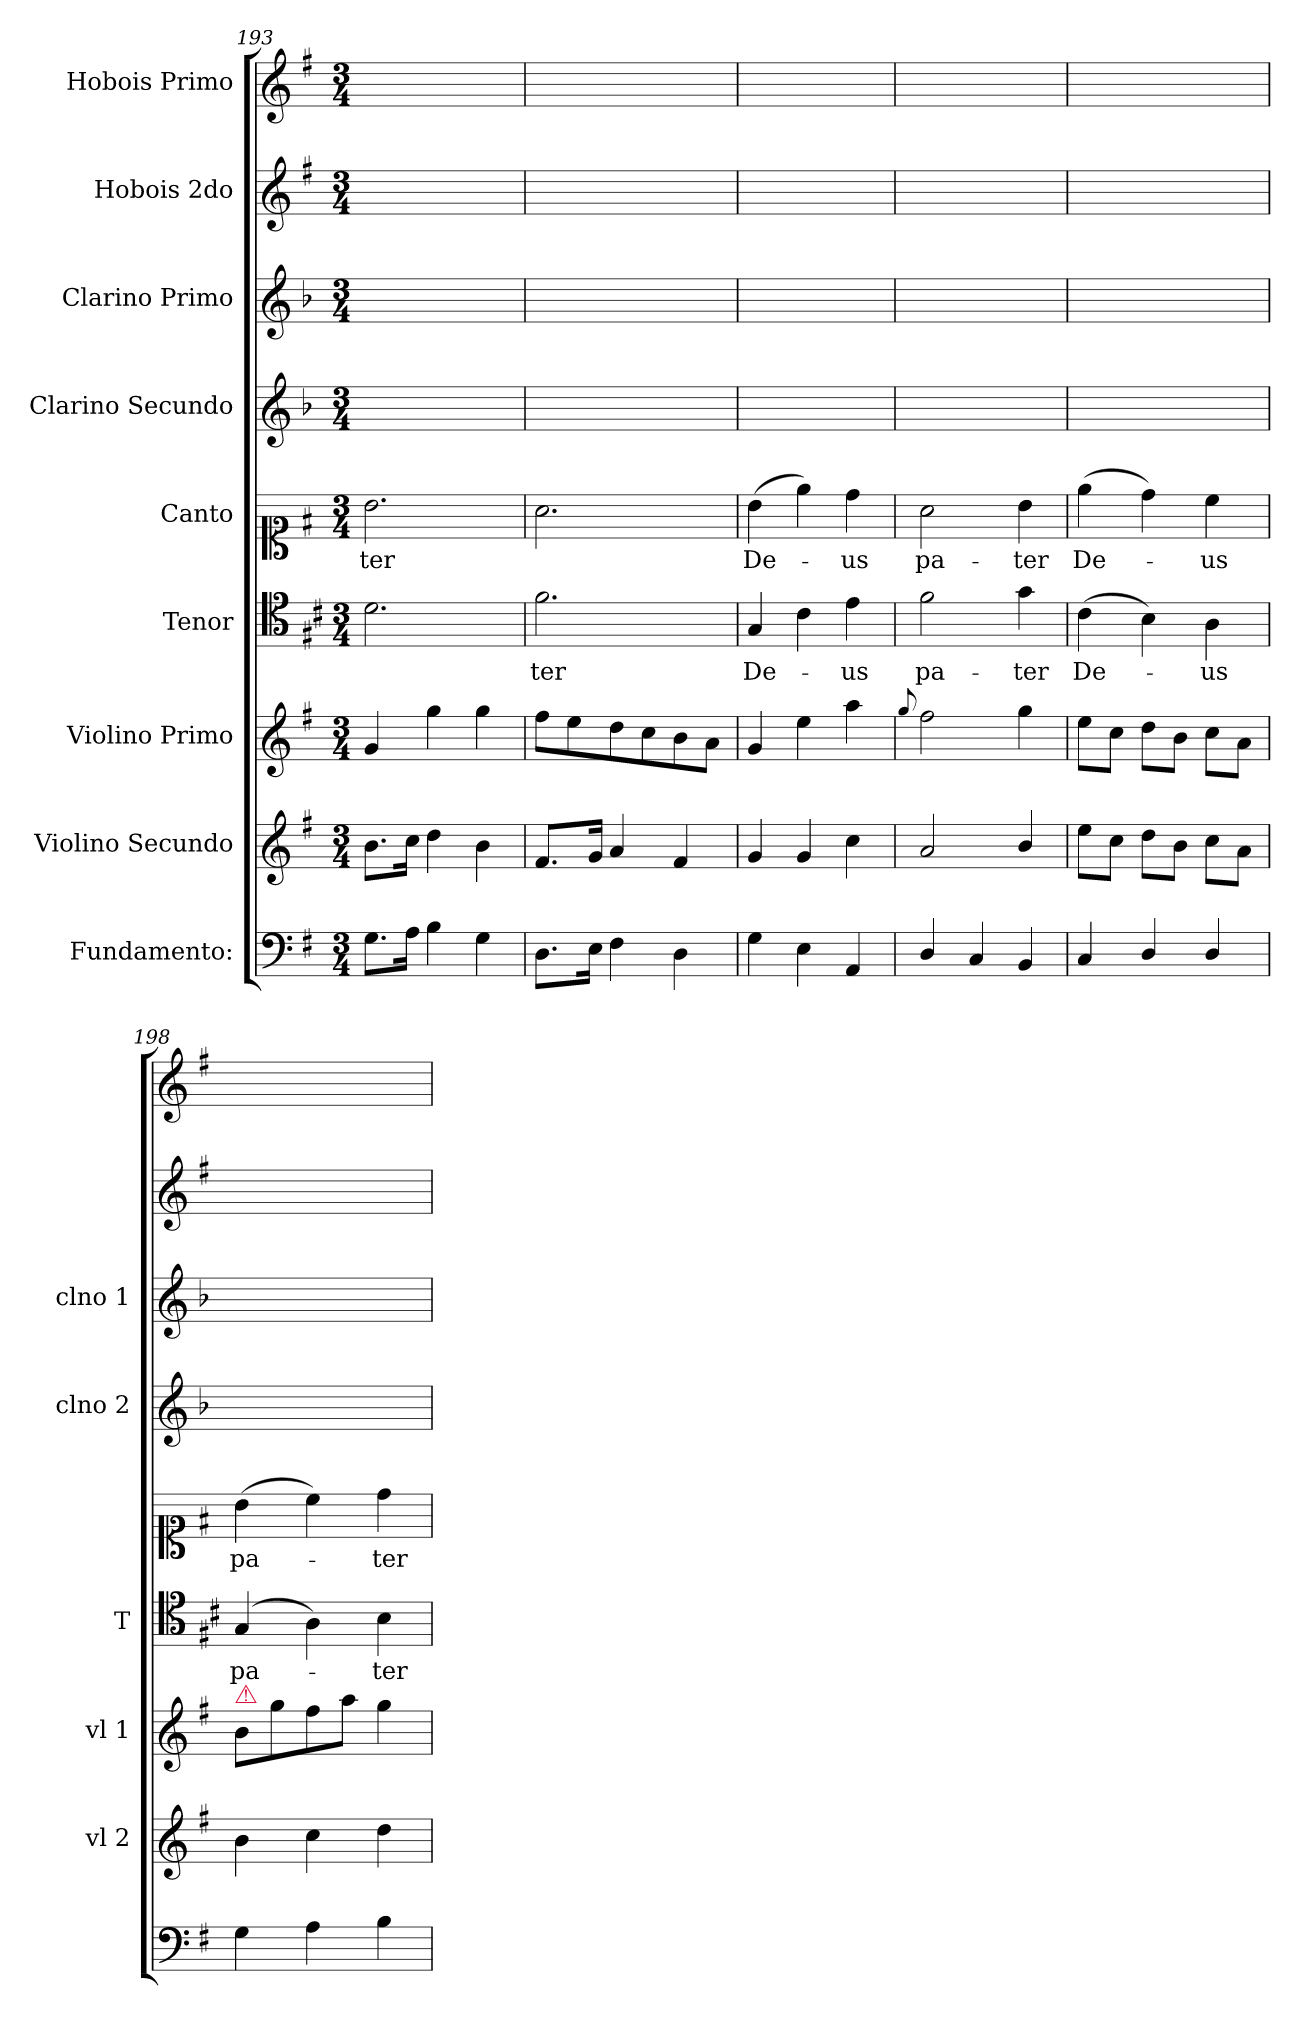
**kern	**kern	**kern	**kern	**text	**kern	**text	**kern	**kern	**kern	**kern
*part9	*part8	*part7	*part6	*part6	*part5	*part5	*part4	*part3	*part2	*part1
*staff9	*staff8	*staff7	*staff6	*staff6	*staff5	*staff5	*staff4	*staff3	*staff2	*staff1
*I"Fundamento:	*I"Violino Secundo	*I"Violino Primo	*I"Tenor	*	*I"Canto	*	*I"Clarino Secundo	*I"Clarino Primo	*I"Hobois 2do	*I"Hobois Primo
*	*I'vl 2	*I'vl 1	*I'T	*	*	*	*I'clno 2	*I'clno 1	*	*
*clefF4	*clefG2	*clefG2	*clefC4	*	*clefC1	*	*clefG2	*clefG2	*clefG2	*clefG2
*	*	*	*	*	*	*	*ITrd-1c-2	*ITrd-1c-2	*	*
*k[f#]	*k[f#]	*k[f#]	*k[f#c#]	*	*k[f#]	*	*k[f#]	*k[f#]	*k[f#]	*k[f#]
*M3/4	*M3/4	*M3/4	*M3/4	*	*M3/4	*	*M3/4	*M3/4	*M3/4	*M3/4
=193	=193	=193	=193	=193	=193	=193	=193	=193	=193	=193
8.G\L	8.b\L	4g/	2.d\	.	2.b\	-ter	2.ryy	2.ryy	2.ryy	2.ryy
16A\Jk	16cc\Jk	.	.	.	.	.	.	.	.	.
4B\	4dd\	4gg\	.	.	.	.	.	.	.	.
4G\	4b\	4gg\	.	.	.	.	.	.	.	.
=194	=194	=194	=194	=194	=194	=194	=194	=194	=194	=194
8.D\L	8.f#/L	8ff#\L	2.f#\	-ter	2.a\	.	2.ryy	2.ryy	2.ryy	2.ryy
.	.	8ee\	.	.	.	.	.	.	.	.
16E\Jk	16g/Jk	.	.	.	.	.	.	.	.	.
4F#\	4a/	8dd\	.	.	.	.	.	.	.	.
.	.	8cc\	.	.	.	.	.	.	.	.
4D\	4f#/	8b\	.	.	.	.	.	.	.	.
.	.	8a\J	.	.	.	.	.	.	.	.
=195	=195	=195	=195	=195	=195	=195	=195	=195	=195	=195
4G\	4g/	4g/	4G/	De-	(>4b\	De-	2.ryy	2.ryy	2.ryy	2.ryy
4E\	4g/	4ee\	4c#\	.	4ee\)	.	.	.	.	.
4AA/	4cc\	4aa\	4e\	-us	4dd\	-us	.	.	.	.
=196	=196	=196	=196	=196	=196	=196	=196	=196	=196	=196
.	.	8qqgg/	.	.	.	.	.	.	.	.
4D/	2a/	2ff#\	2f#\	pa-	2a\	pa-	2.ryy	2.ryy	2.ryy	2.ryy
4C/	.	.	.	.	.	.	.	.	.	.
4BB/	4b/	4gg\	4g\	-ter	4b\	-ter	.	.	.	.
=197	=197	=197	=197	=197	=197	=197	=197	=197	=197	=197
4C/	8ee\L	8ee\L	(>4c#\	De-	(>4ee\	De-	2.ryy	2.ryy	2.ryy	2.ryy
.	8cc\J	8cc\J	.	.	.	.	.	.	.	.
4D/	8dd\L	8dd\L	4B\)	.	4dd\)	.	.	.	.	.
.	8b\J	8b\J	.	.	.	.	.	.	.	.
4D/	8cc\L	8cc\L	4A\	-us	4cc\	-us	.	.	.	.
.	8a\J	8a\J	.	.	.	.	.	.	.	.
=198	=198	=198	=198	=198	=198	=198	=198	=198	=198	=198
!	!	!LO:TX:a:color=crimson:t=⚠	!	!	!	!	!	!	!	!
4G\	4b\	8b/L	(<4G/	pa-	(>4b\	pa-	2.ryy	2.ryy	2.ryy	2.ryy
.	.	8gg\	.	.	.	.	.	.	.	.
4A\	4cc\	8ff#\	4A\)	.	4cc\)	.	.	.	.	.
.	.	8aa\J	.	.	.	.	.	.	.	.
4B\	4dd\	4gg\	4B\	-ter	4dd\	-ter	.	.	.	.
=	=	=	=	=	=	=	=	=	=	=
*-	*-	*-	*-	*-	*-	*-	*-	*-	*-	*-
